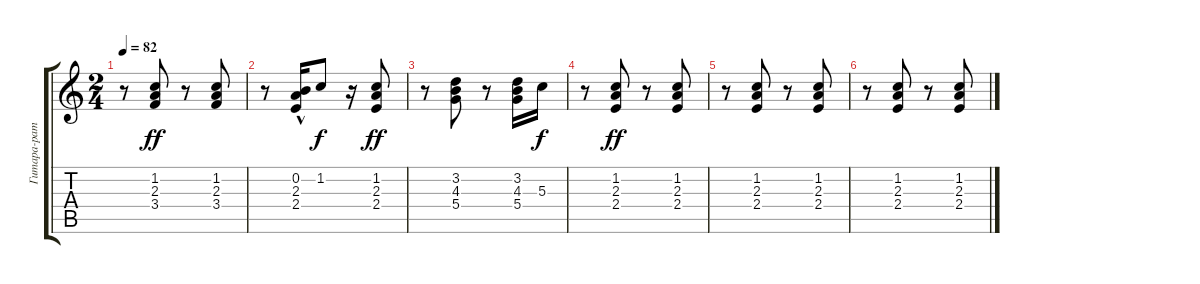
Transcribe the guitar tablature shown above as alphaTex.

\track ("Гитара-ратм" "Гитара-рат") {instrument acousticguitarsteel}
\staff {score tabs}
\tuning (E4 B3 G3 D3 A2 E2) {hide}
\ts (2 4)
\tempo 82
\clef g2
\ks c
r.8{dy ff} (1.2 2.3 3.4).8 r.8 (1.2 2.3 3.4).8 |
r.8 (0.2 2.3{hac} 2.4{hac}).16 1.2.8{dy f} r.16 (1.2 2.3 2.4).8{dy ff} |
r.8 (3.2 4.3 5.4).8 r.8 (3.2 4.3 5.4).16 5.3.16{dy f} |
r.8 (1.2 2.3 2.4).8{dy ff} r.8 (1.2 2.3 2.4).8 |
r.8 (1.2 2.3 2.4).8 r.8 (1.2 2.3 2.4).8 |
r.8 (1.2 2.3 2.4).8 r.8 (1.2 2.3 2.4).8
